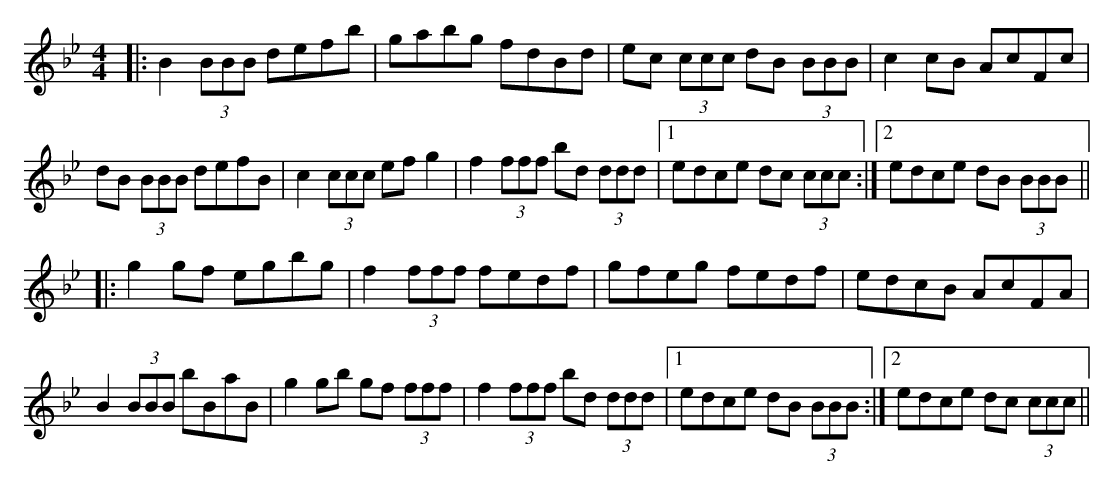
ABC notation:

X:1
M:4/4
K:Gmin
|:B2 (3BBB defb|gabg fdBd|ec (3ccc dB (3BBB|c2cB AcFc|
dB (3BBB defB|c2 (3ccc efg2|f2 (3fff bd (3ddd|1 edce dc (3ccc:|2 edce dB (3BBB||
|:g2gf egbg|f2 (3fff fedf|gfeg fedf|edcB AcFA|
B2 (3BBB bBaB|g2gb gf (3fff|f2 (3fff bd (3ddd|1 edce dB (3BBB:|2 edce dc (3ccc||
